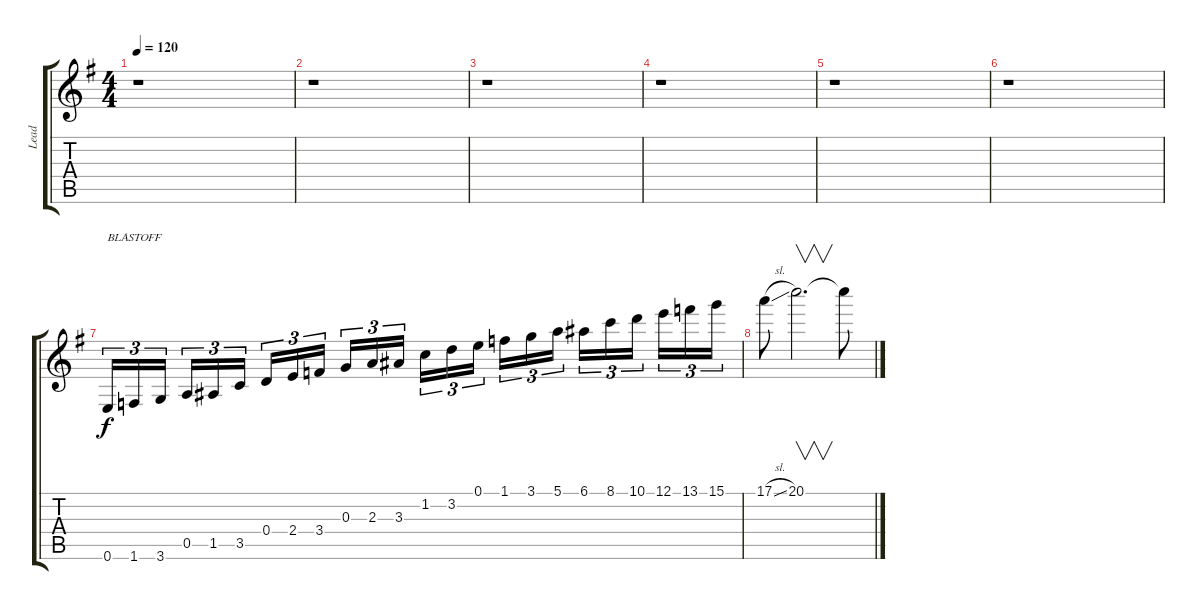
\track ("Lead" "Lead") {instrument electricguitarclean}
\staff {score tabs}
\tuning (E4 B3 G3 D3 A2 E2) {hide}
\ts (4 4)
\tempo 120
\clef g2
\ks g
r.1{dy f} |
r.1 |
r.1 |
r.1 |
r.1 |
r.1 |
0.6.16{tu (3 2) txt "BLASTOFF"} 1.6.16{tu (3 2)} 3.6.16{tu (3 2) beam splitsecondary} 0.5.16{tu (3 2)} 1.5.16{tu (3 2)} 3.5.16{tu (3 2)} 0.4.16{tu (3 2)} 2.4.16{tu (3 2)} 3.4.16{tu (3 2) beam splitsecondary} 0.3.16{tu (3 2)} 2.3.16{tu (3 2)} 3.3.16{tu (3 2)} 1.2.16{tu (3 2)} 3.2.16{tu (3 2)} 0.1.16{tu (3 2) beam splitsecondary} 1.1.16{tu (3 2)} 3.1.16{tu (3 2)} 5.1.16{tu (3 2)} 6.1.16{tu (3 2)} 8.1.16{tu (3 2)} 10.1.16{tu (3 2) beam splitsecondary} 12.1.16{tu (3 2)} 13.1.16{tu (3 2)} 15.1.16{tu (3 2)} |
17.1{sl}.8 20.1.2{v d} 20.1{t}.8
